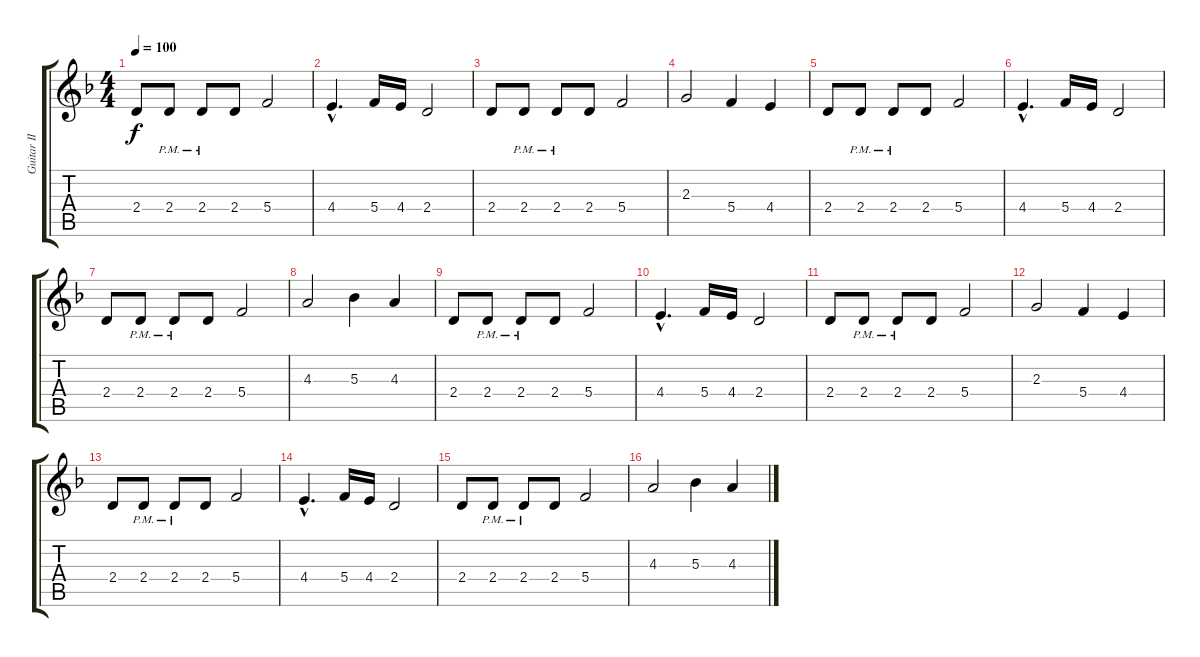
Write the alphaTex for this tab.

\track ("Guitar II" "Guitar II") {instrument distortionguitar}
\staff {score tabs}
\tuning (D4 A3 F3 C3 G2 D2) {hide}
\ts (4 4)
\tempo 100
\clef g2
\ks dminor
2.4.8{dy f} 2.4{pm}.8 2.4{pm}.8 2.4.8 5.4.2 |
4.4{hac}.4{d} 5.4.16 4.4.16 2.4.2 |
2.4.8 2.4{pm}.8 2.4{pm}.8 2.4.8 5.4.2 |
2.3.2 5.4.4 4.4.4 |
2.4.8 2.4{pm}.8 2.4{pm}.8 2.4.8 5.4.2 |
4.4{hac}.4{d} 5.4.16 4.4.16 2.4.2 |
2.4.8 2.4{pm}.8 2.4{pm}.8 2.4.8 5.4.2 |
4.3.2 5.3.4 4.3.4 |
2.4.8 2.4{pm}.8 2.4{pm}.8 2.4.8 5.4.2 |
4.4{hac}.4{d} 5.4.16 4.4.16 2.4.2 |
2.4.8 2.4{pm}.8 2.4{pm}.8 2.4.8 5.4.2 |
2.3.2 5.4.4 4.4.4 |
2.4.8 2.4{pm}.8 2.4{pm}.8 2.4.8 5.4.2 |
4.4{hac}.4{d} 5.4.16 4.4.16 2.4.2 |
2.4.8 2.4{pm}.8 2.4{pm}.8 2.4.8 5.4.2 |
4.3.2 5.3.4 4.3.4
